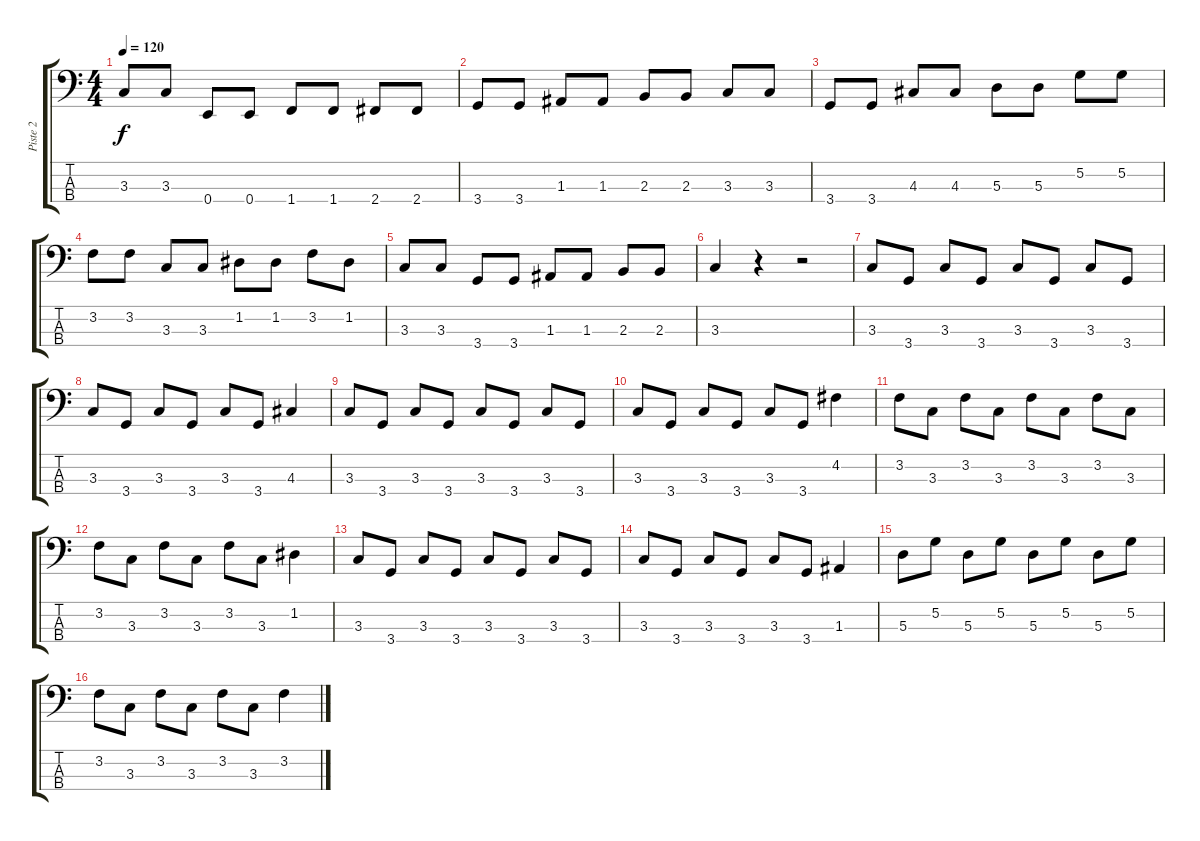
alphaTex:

\track ("Piste 2" "Piste 2") {instrument electricbasspick}
\staff {score tabs}
\tuning (G2 D2 A1 E1) {hide}
\ts (4 4)
\tempo 120
\clef f4
\ks c
3.3.8{dy f} 3.3.8 0.4.8 0.4.8 1.4.8 1.4.8 2.4.8 2.4.8 |
3.4.8 3.4.8 1.3.8 1.3.8 2.3.8 2.3.8 3.3.8 3.3.8 |
3.4.8 3.4.8 4.3.8 4.3.8 5.3.8 5.3.8 5.2.8 5.2.8 |
3.2.8 3.2.8 3.3.8 3.3.8 1.2.8 1.2.8 3.2.8 1.2.8 |
3.3.8 3.3.8 3.4.8 3.4.8 1.3.8 1.3.8 2.3.8 2.3.8 |
3.3.4 r.4 r.2 |
3.3.8 3.4.8 3.3.8 3.4.8 3.3.8 3.4.8 3.3.8 3.4.8 |
3.3.8 3.4.8 3.3.8 3.4.8 3.3.8 3.4.8 4.3.4 |
3.3.8 3.4.8 3.3.8 3.4.8 3.3.8 3.4.8 3.3.8 3.4.8 |
3.3.8 3.4.8 3.3.8 3.4.8 3.3.8 3.4.8 4.2.4 |
3.2.8 3.3.8 3.2.8 3.3.8 3.2.8 3.3.8 3.2.8 3.3.8 |
3.2.8 3.3.8 3.2.8 3.3.8 3.2.8 3.3.8 1.2.4 |
3.3.8 3.4.8 3.3.8 3.4.8 3.3.8 3.4.8 3.3.8 3.4.8 |
3.3.8 3.4.8 3.3.8 3.4.8 3.3.8 3.4.8 1.3.4 |
5.3.8 5.2.8 5.3.8 5.2.8 5.3.8 5.2.8 5.3.8 5.2.8 |
3.2.8 3.3.8 3.2.8 3.3.8 3.2.8 3.3.8 3.2.4
